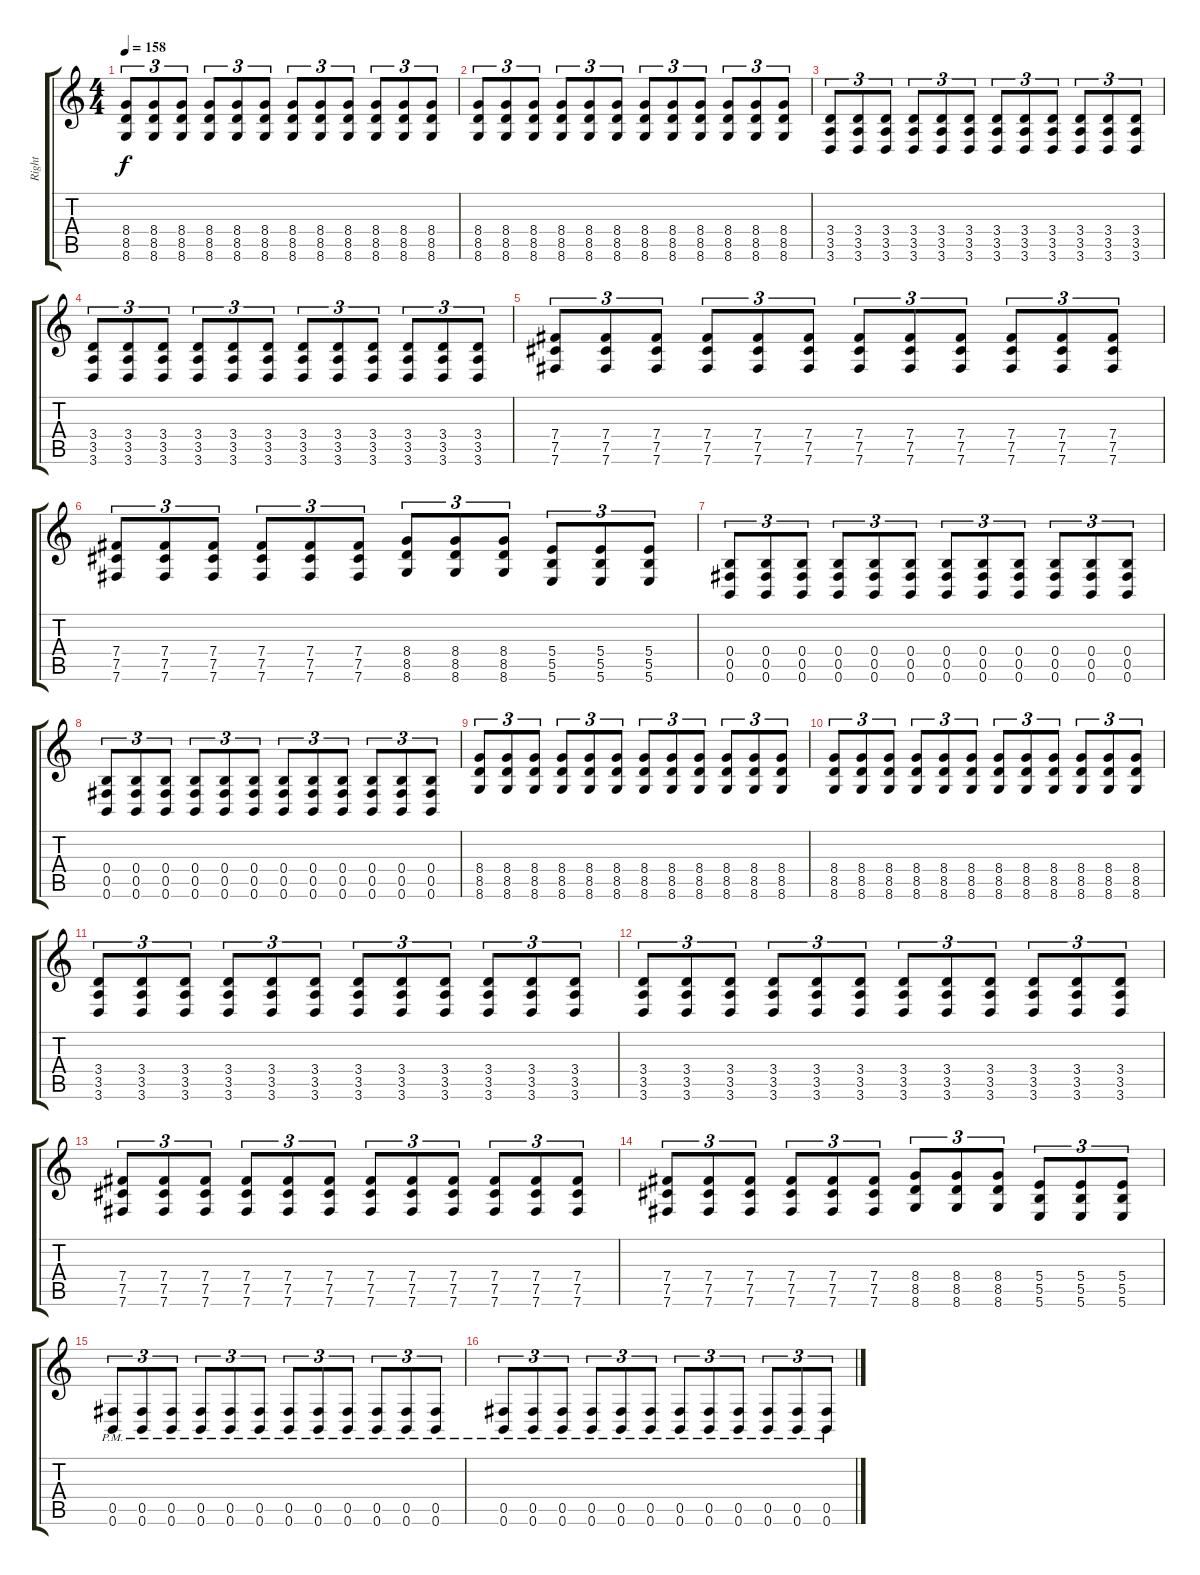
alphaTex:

\track ("Right" "Right") {instrument overdrivenguitar}
\staff {score tabs}
\tuning (Db4 Ab3 E3 B2 Gb2 B1) {hide}
\ts (4 4)
\tempo 158
\clef g2
\ks c
(8.4 8.5 8.6).8{tu (3 2) dy f} (8.4 8.5 8.6).8{tu (3 2)} (8.4 8.5 8.6).8{tu (3 2)} (8.4 8.5 8.6).8{tu (3 2)} (8.4 8.5 8.6).8{tu (3 2)} (8.4 8.5 8.6).8{tu (3 2)} (8.4 8.5 8.6).8{tu (3 2)} (8.4 8.5 8.6).8{tu (3 2)} (8.4 8.5 8.6).8{tu (3 2)} (8.4 8.5 8.6).8{tu (3 2)} (8.4 8.5 8.6).8{tu (3 2)} (8.4 8.5 8.6).8{tu (3 2)} |
(8.4 8.5 8.6).8{tu (3 2)} (8.4 8.5 8.6).8{tu (3 2)} (8.4 8.5 8.6).8{tu (3 2)} (8.4 8.5 8.6).8{tu (3 2)} (8.4 8.5 8.6).8{tu (3 2)} (8.4 8.5 8.6).8{tu (3 2)} (8.4 8.5 8.6).8{tu (3 2)} (8.4 8.5 8.6).8{tu (3 2)} (8.4 8.5 8.6).8{tu (3 2)} (8.4 8.5 8.6).8{tu (3 2)} (8.4 8.5 8.6).8{tu (3 2)} (8.4 8.5 8.6).8{tu (3 2)} |
(3.4 3.5 3.6).8{tu (3 2)} (3.4 3.5 3.6).8{tu (3 2)} (3.4 3.5 3.6).8{tu (3 2)} (3.4 3.5 3.6).8{tu (3 2)} (3.4 3.5 3.6).8{tu (3 2)} (3.4 3.5 3.6).8{tu (3 2)} (3.4 3.5 3.6).8{tu (3 2)} (3.4 3.5 3.6).8{tu (3 2)} (3.4 3.5 3.6).8{tu (3 2)} (3.4 3.5 3.6).8{tu (3 2)} (3.4 3.5 3.6).8{tu (3 2)} (3.4 3.5 3.6).8{tu (3 2)} |
(3.4 3.5 3.6).8{tu (3 2)} (3.4 3.5 3.6).8{tu (3 2)} (3.4 3.5 3.6).8{tu (3 2)} (3.4 3.5 3.6).8{tu (3 2)} (3.4 3.5 3.6).8{tu (3 2)} (3.4 3.5 3.6).8{tu (3 2)} (3.4 3.5 3.6).8{tu (3 2)} (3.4 3.5 3.6).8{tu (3 2)} (3.4 3.5 3.6).8{tu (3 2)} (3.4 3.5 3.6).8{tu (3 2)} (3.4 3.5 3.6).8{tu (3 2)} (3.4 3.5 3.6).8{tu (3 2)} |
(7.4 7.5 7.6).8{tu (3 2)} (7.4 7.5 7.6).8{tu (3 2)} (7.4 7.5 7.6).8{tu (3 2)} (7.4 7.5 7.6).8{tu (3 2)} (7.4 7.5 7.6).8{tu (3 2)} (7.4 7.5 7.6).8{tu (3 2)} (7.4 7.5 7.6).8{tu (3 2)} (7.4 7.5 7.6).8{tu (3 2)} (7.4 7.5 7.6).8{tu (3 2)} (7.4 7.5 7.6).8{tu (3 2)} (7.4 7.5 7.6).8{tu (3 2)} (7.4 7.5 7.6).8{tu (3 2)} |
(7.4 7.5 7.6).8{tu (3 2)} (7.4 7.5 7.6).8{tu (3 2)} (7.4 7.5 7.6).8{tu (3 2)} (7.4 7.5 7.6).8{tu (3 2)} (7.4 7.5 7.6).8{tu (3 2)} (7.4 7.5 7.6).8{tu (3 2)} (8.4 8.5 8.6).8{tu (3 2)} (8.4 8.5 8.6).8{tu (3 2)} (8.4 8.5 8.6).8{tu (3 2)} (5.4 5.5 5.6).8{tu (3 2)} (5.4 5.5 5.6).8{tu (3 2)} (5.4 5.5 5.6).8{tu (3 2)} |
(0.4 0.5 0.6).8{tu (3 2)} (0.4 0.5 0.6).8{tu (3 2)} (0.4 0.5 0.6).8{tu (3 2)} (0.4 0.5 0.6).8{tu (3 2)} (0.4 0.5 0.6).8{tu (3 2)} (0.4 0.5 0.6).8{tu (3 2)} (0.4 0.5 0.6).8{tu (3 2)} (0.4 0.5 0.6).8{tu (3 2)} (0.4 0.5 0.6).8{tu (3 2)} (0.4 0.5 0.6).8{tu (3 2)} (0.4 0.5 0.6).8{tu (3 2)} (0.4 0.5 0.6).8{tu (3 2)} |
(0.4 0.5 0.6).8{tu (3 2)} (0.4 0.5 0.6).8{tu (3 2)} (0.4 0.5 0.6).8{tu (3 2)} (0.4 0.5 0.6).8{tu (3 2)} (0.4 0.5 0.6).8{tu (3 2)} (0.4 0.5 0.6).8{tu (3 2)} (0.4 0.5 0.6).8{tu (3 2)} (0.4 0.5 0.6).8{tu (3 2)} (0.4 0.5 0.6).8{tu (3 2)} (0.4 0.5 0.6).8{tu (3 2)} (0.4 0.5 0.6).8{tu (3 2)} (0.4 0.5 0.6).8{tu (3 2)} |
(8.4 8.5 8.6).8{tu (3 2)} (8.4 8.5 8.6).8{tu (3 2)} (8.4 8.5 8.6).8{tu (3 2)} (8.4 8.5 8.6).8{tu (3 2)} (8.4 8.5 8.6).8{tu (3 2)} (8.4 8.5 8.6).8{tu (3 2)} (8.4 8.5 8.6).8{tu (3 2)} (8.4 8.5 8.6).8{tu (3 2)} (8.4 8.5 8.6).8{tu (3 2)} (8.4 8.5 8.6).8{tu (3 2)} (8.4 8.5 8.6).8{tu (3 2)} (8.4 8.5 8.6).8{tu (3 2)} |
(8.4 8.5 8.6).8{tu (3 2)} (8.4 8.5 8.6).8{tu (3 2)} (8.4 8.5 8.6).8{tu (3 2)} (8.4 8.5 8.6).8{tu (3 2)} (8.4 8.5 8.6).8{tu (3 2)} (8.4 8.5 8.6).8{tu (3 2)} (8.4 8.5 8.6).8{tu (3 2)} (8.4 8.5 8.6).8{tu (3 2)} (8.4 8.5 8.6).8{tu (3 2)} (8.4 8.5 8.6).8{tu (3 2)} (8.4 8.5 8.6).8{tu (3 2)} (8.4 8.5 8.6).8{tu (3 2)} |
(3.4 3.5 3.6).8{tu (3 2)} (3.4 3.5 3.6).8{tu (3 2)} (3.4 3.5 3.6).8{tu (3 2)} (3.4 3.5 3.6).8{tu (3 2)} (3.4 3.5 3.6).8{tu (3 2)} (3.4 3.5 3.6).8{tu (3 2)} (3.4 3.5 3.6).8{tu (3 2)} (3.4 3.5 3.6).8{tu (3 2)} (3.4 3.5 3.6).8{tu (3 2)} (3.4 3.5 3.6).8{tu (3 2)} (3.4 3.5 3.6).8{tu (3 2)} (3.4 3.5 3.6).8{tu (3 2)} |
(3.4 3.5 3.6).8{tu (3 2)} (3.4 3.5 3.6).8{tu (3 2)} (3.4 3.5 3.6).8{tu (3 2)} (3.4 3.5 3.6).8{tu (3 2)} (3.4 3.5 3.6).8{tu (3 2)} (3.4 3.5 3.6).8{tu (3 2)} (3.4 3.5 3.6).8{tu (3 2)} (3.4 3.5 3.6).8{tu (3 2)} (3.4 3.5 3.6).8{tu (3 2)} (3.4 3.5 3.6).8{tu (3 2)} (3.4 3.5 3.6).8{tu (3 2)} (3.4 3.5 3.6).8{tu (3 2)} |
(7.4 7.5 7.6).8{tu (3 2)} (7.4 7.5 7.6).8{tu (3 2)} (7.4 7.5 7.6).8{tu (3 2)} (7.4 7.5 7.6).8{tu (3 2)} (7.4 7.5 7.6).8{tu (3 2)} (7.4 7.5 7.6).8{tu (3 2)} (7.4 7.5 7.6).8{tu (3 2)} (7.4 7.5 7.6).8{tu (3 2)} (7.4 7.5 7.6).8{tu (3 2)} (7.4 7.5 7.6).8{tu (3 2)} (7.4 7.5 7.6).8{tu (3 2)} (7.4 7.5 7.6).8{tu (3 2)} |
(7.4 7.5 7.6).8{tu (3 2)} (7.4 7.5 7.6).8{tu (3 2)} (7.4 7.5 7.6).8{tu (3 2)} (7.4 7.5 7.6).8{tu (3 2)} (7.4 7.5 7.6).8{tu (3 2)} (7.4 7.5 7.6).8{tu (3 2)} (8.4 8.5 8.6).8{tu (3 2)} (8.4 8.5 8.6).8{tu (3 2)} (8.4 8.5 8.6).8{tu (3 2)} (5.4 5.5 5.6).8{tu (3 2)} (5.4 5.5 5.6).8{tu (3 2)} (5.4 5.5 5.6).8{tu (3 2)} |
(0.5{pm} 0.6{pm}).8{tu (3 2) balance 16} (0.5{pm} 0.6{pm}).8{tu (3 2)} (0.5{pm} 0.6{pm}).8{tu (3 2)} (0.5{pm} 0.6{pm}).8{tu (3 2)} (0.5{pm} 0.6{pm}).8{tu (3 2)} (0.5{pm} 0.6{pm}).8{tu (3 2)} (0.5{pm} 0.6{pm}).8{tu (3 2)} (0.5{pm} 0.6{pm}).8{tu (3 2)} (0.5{pm} 0.6{pm}).8{tu (3 2)} (0.5{pm} 0.6{pm}).8{tu (3 2)} (0.5{pm} 0.6{pm}).8{tu (3 2)} (0.5{pm} 0.6{pm}).8{tu (3 2)} |
(0.5{pm} 0.6{pm}).8{tu (3 2)} (0.5{pm} 0.6{pm}).8{tu (3 2)} (0.5{pm} 0.6{pm}).8{tu (3 2)} (0.5{pm} 0.6{pm}).8{tu (3 2)} (0.5{pm} 0.6{pm}).8{tu (3 2)} (0.5{pm} 0.6{pm}).8{tu (3 2)} (0.5{pm} 0.6{pm}).8{tu (3 2)} (0.5{pm} 0.6{pm}).8{tu (3 2)} (0.5{pm} 0.6{pm}).8{tu (3 2)} (0.5{pm} 0.6{pm}).8{tu (3 2)} (0.5{pm} 0.6{pm}).8{tu (3 2)} (0.5{pm} 0.6{pm}).8{tu (3 2)}
